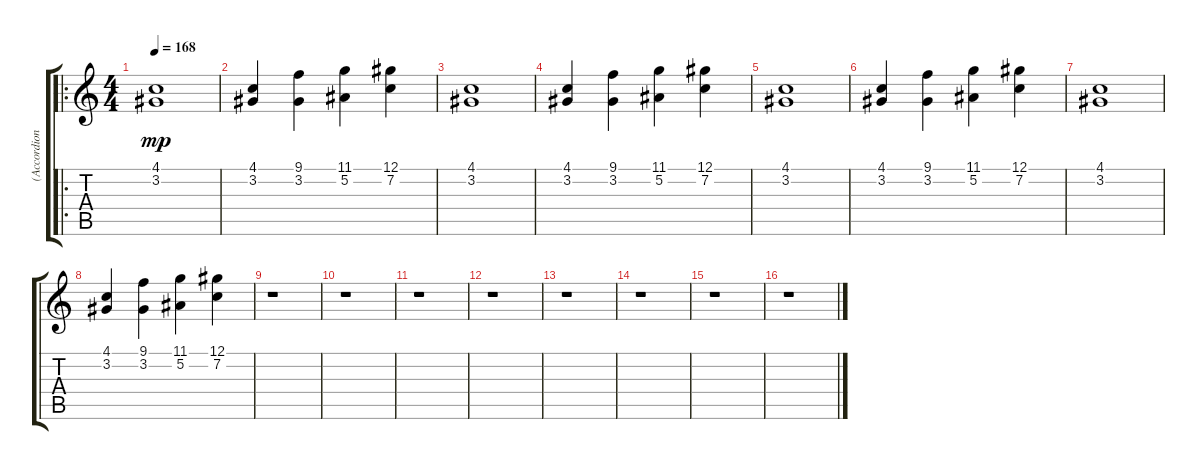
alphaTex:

\track ("(Accordion)" "(Accordion") {instrument accordion}
\staff {score tabs}
\tuning (Ab4 F4 D4 B3 Ab3 F3) {hide}
\ro
\ts (4 4)
\tempo 168
\clef g2
\ks c
(4.1 3.2).1{dy mp instrument accordion} |
(4.1 3.2).4 (9.1 3.2).4 (11.1 5.2).4 (12.1 7.2).4 |
(4.1 3.2).1 |
(4.1 3.2).4 (9.1 3.2).4 (11.1 5.2).4 (12.1 7.2).4 |
(4.1 3.2).1 |
(4.1 3.2).4 (9.1 3.2).4 (11.1 5.2).4 (12.1 7.2).4 |
(4.1 3.2).1 |
(4.1 3.2).4 (9.1 3.2).4 (11.1 5.2).4 (12.1 7.2).4 |
r.1 |
r.1 |
r.1 |
r.1 |
r.1 |
r.1 |
r.1 |
r.1
